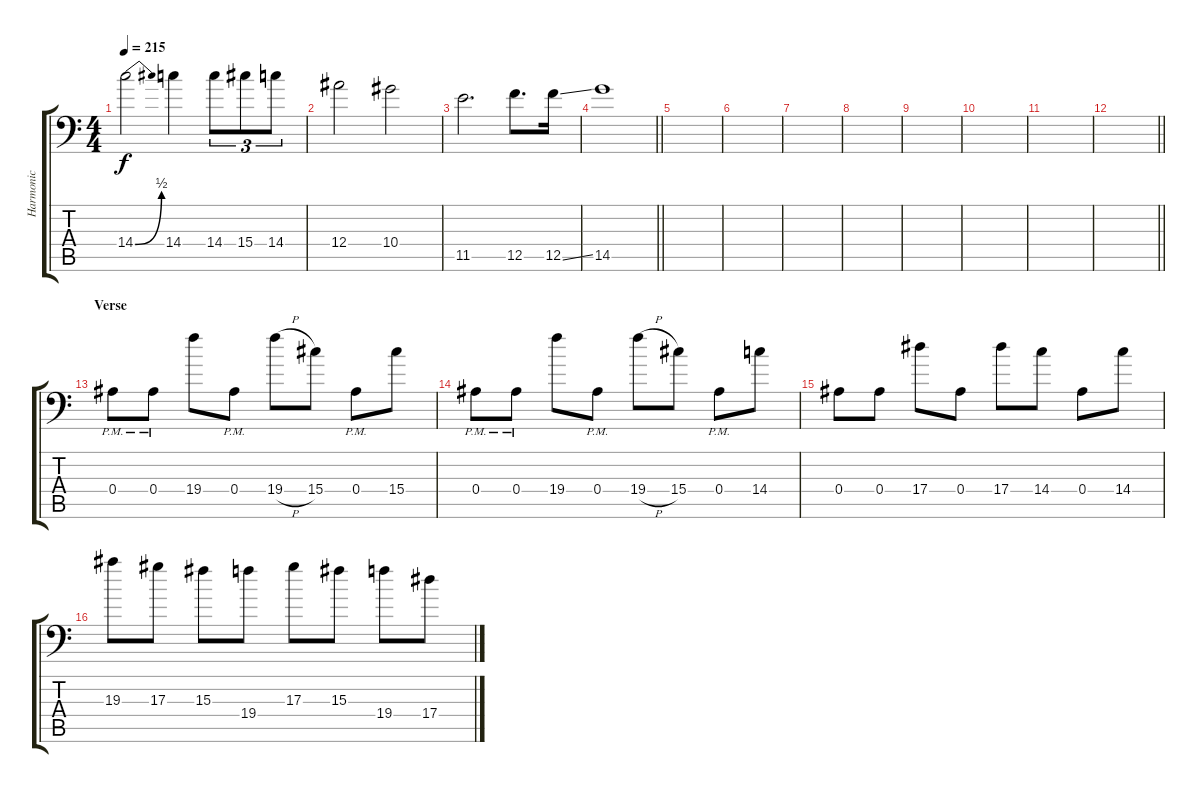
\track ("Harmonic" "Harmonic") {instrument distortionguitar}
\staff {score tabs}
\tuning (C4 G3 Eb3 Bb2 F2 Bb1) {hide}
\ts (4 4)
\tempo 215
\clef f4
\ks c
14.4{be (bend 0 0 60 2)}.2{dy f} 14.4.4 14.4.8{tu (3 2)} 15.4.8{tu (3 2)} 14.4.8{tu (3 2)} |
12.4.2 10.4.2 |
11.5.2{d} 12.5.8{d} 12.5{ss}.16 |
\barLineRight lightlight
14.5.1 |
\section ("" "")
|
|
|
|
|
|
|
\barLineRight lightlight
|
\section ("" "Verse")
0.4{pm}.8 0.4{pm}.8 19.4.8 0.4{pm}.8 19.4{h}.8 15.4.8 0.4{pm}.8 15.4.8 |
0.4{pm}.8 0.4{pm}.8 19.4.8 0.4{pm}.8 19.4{h}.8 15.4.8 0.4{pm}.8 14.4.8 |
0.4.8 0.4.8 17.4.8 0.4.8 17.4.8 14.4.8 0.4.8 14.4.8 |
19.3.8 17.3.8 15.3.8 19.4.8 17.3.8 15.3.8 19.4.8 17.4.8
